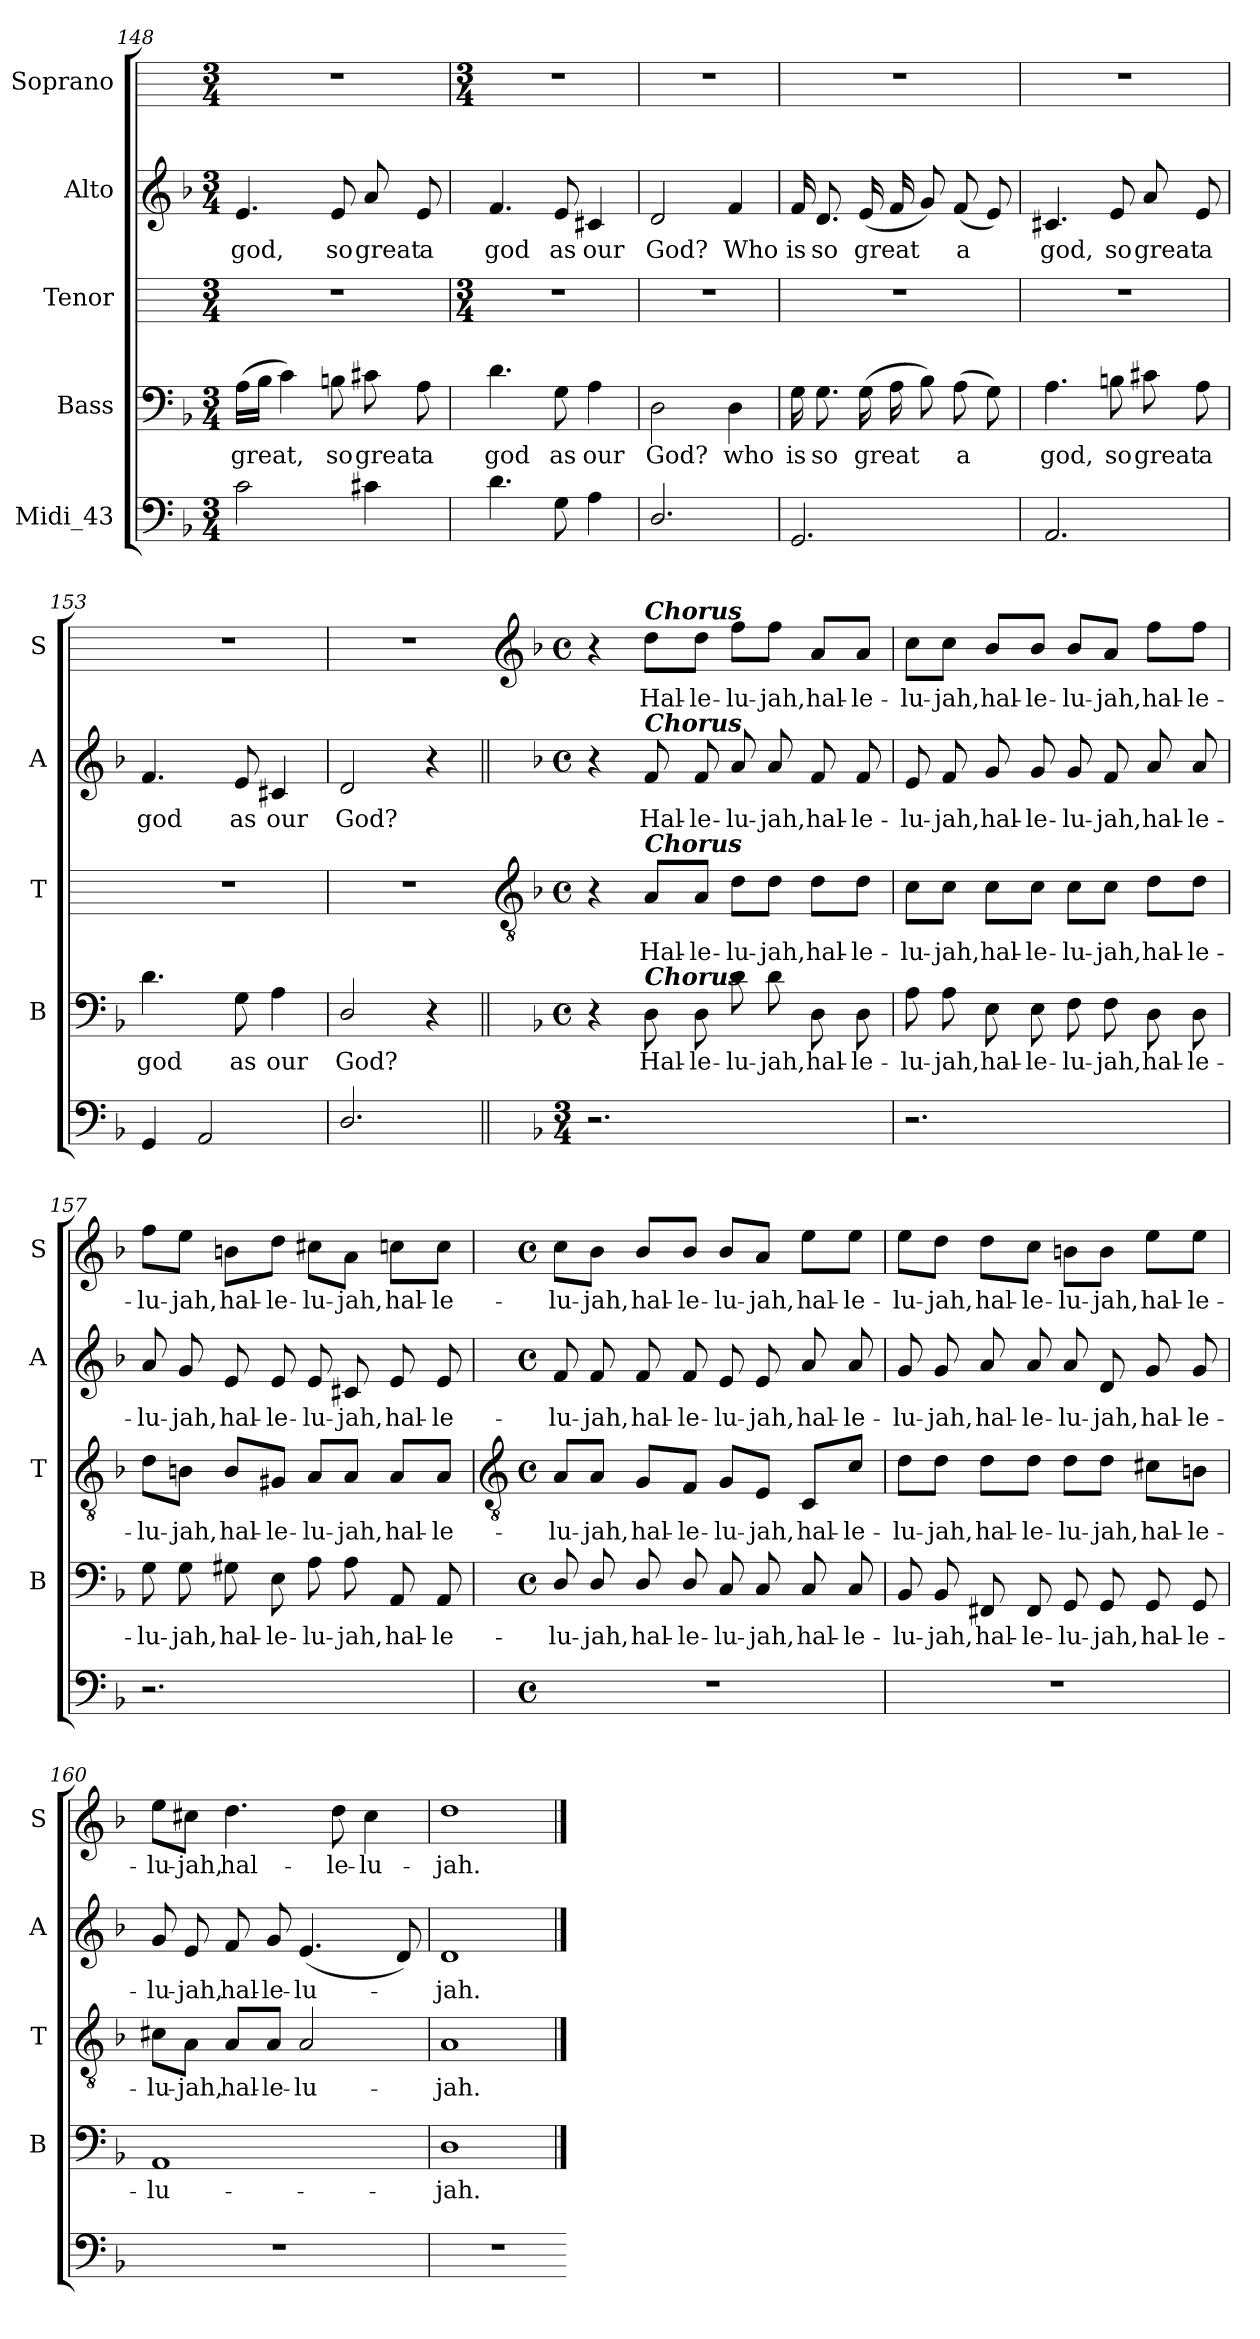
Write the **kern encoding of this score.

**kern	**kern	**text	**kern	**text	**kern	**text	**kern	**text
*part5	*part4	*part4	*part3	*part3	*part2	*part2	*part1	*part1
*staff5	*staff4	*staff4	*staff3	*staff3	*staff2	*staff2	*staff1	*staff1
*I"Midi_43	*I"Bass	*	*I"Tenor	*	*I"Alto	*	*I"Soprano	*
*	*I'B	*	*I'T	*	*I'A	*	*I'S	*
*clefF4	*clefF4	*	*	*	*clefG2	*	*	*
*k[b-]	*k[b-]	*	*	*	*k[b-]	*	*	*
*F:	*F:	*	*	*	*F:	*	*	*
*M3/4	*M3/4	*	*M3/4	*	*M3/4	*	*M3/4	*
=148	=148	=148	=148	=148	=148	=148	=148	=148
!	!	!LO:LY:b	!	!	!	!LO:LY:b	!	!
2c	(>16ALL	great,	2.r	.	4.e	god,	2.r	.
.	16B-JJ	.	.	.	.	.	.	.
.	4c)	.	.	.	.	.	.	.
!	!	!LO:LY:b	!	!	!	!LO:LY:b	!	!
.	8Bn	so	.	.	8e	so	.	.
!	!	!LO:LY:b	!	!	!	!LO:LY:b	!	!
4c#X	8c#X	great	.	.	8a	great	.	.
!	!	!LO:LY:b	!	!	!	!LO:LY:b	!	!
.	8A	a	.	.	8e	a	.	.
!!LO:LB:g=z
=149	=149	=149	=149	=149	=149	=149	=149	=149
*	*	*	*M3/4	*	*	*	*M3/4	*
!	!	!LO:LY:b	!	!	!	!LO:LY:b	!	!
4.d	4.d	god	2.r	.	4.f	god	2.r	.
!	!	!LO:LY:b	!	!	!	!LO:LY:b	!	!
8G	8G	as	.	.	8e	as	.	.
!	!	!LO:LY:b	!	!	!	!LO:LY:b	!	!
4A	4A	our	.	.	4c#X	our	.	.
=150	=150	=150	=150	=150	=150	=150	=150	=150
!	!	!LO:LY:b	!	!	!	!LO:LY:b	!	!
2.D/	2D	God?	2.r	.	2d	God?	2.r	.
!	!	!LO:LY:b	!	!	!	!LO:LY:b	!	!
.	4D	who	.	.	4f	Who	.	.
=151	=151	=151	=151	=151	=151	=151	=151	=151
!	!	!LO:LY:b	!	!	!	!LO:LY:b	!	!
2.GG	16G	is	2.r	.	16f	is	2.r	.
!	!	!LO:LY:b	!	!	!	!LO:LY:b	!	!
.	8.G	so	.	.	8.d	so	.	.
!	!	!LO:LY:b	!	!	!	!LO:LY:b	!	!
.	(>16GLL	great	.	.	(<16eLL	great	.	.
.	16A	.	.	.	16f	.	.	.
.	8B-J)	.	.	.	8gJ)	.	.	.
!	!	!LO:LY:b	!	!	!	!LO:LY:b	!	!
.	(>8AL	a	.	.	(<8fL	a	.	.
.	8GJ)	.	.	.	8eJ)	.	.	.
=152	=152	=152	=152	=152	=152	=152	=152	=152
!	!	!LO:LY:b	!	!	!	!LO:LY:b	!	!
2.AA	4.A	god,	2.r	.	4.c#X	god,	2.r	.
!	!	!LO:LY:b	!	!	!	!LO:LY:b	!	!
.	8Bn	so	.	.	8e	so	.	.
!	!	!LO:LY:b	!	!	!	!LO:LY:b	!	!
.	8c#X	great	.	.	8a	great	.	.
!	!	!LO:LY:b	!	!	!	!LO:LY:b	!	!
.	8A	a	.	.	8e	a	.	.
=153	=153	=153	=153	=153	=153	=153	=153	=153
!	!	!LO:LY:b	!	!	!	!LO:LY:b	!	!
4GG	4.d	god	2.r	.	4.f	god	2.r	.
2AA	.	.	.	.	.	.	.	.
!	!	!LO:LY:b	!	!	!	!LO:LY:b	!	!
.	8G	as	.	.	8e	as	.	.
!	!	!LO:LY:b	!	!	!	!LO:LY:b	!	!
.	4A	our	.	.	4c#X	our	.	.
=154	=154	=154	=154	=154	=154	=154	=154	=154
!	!	!LO:LY:b	!	!	!	!LO:LY:b	!	!
2.D/	2D/	God?	2.r	.	2d	God?	2.r	.
.	4r	.	.	.	4r	.	.	.
!!LO:LB:g=z
=155||	=155||	=155	=155	=155	=155||	=155	=155	=155
*	*	*	*clefGv2	*	*	*	*clefG2	*
*	*	*	*k[b-]	*	*	*	*k[b-]	*
*	*	*	*F:	*	*	*	*F:	*
*M3/4	*M4/4	*	*M4/4	*	*M4/4	*	*M4/4	*
*	*met(c)	*	*met(c)	*	*met(c)	*	*met(c)	*
2.r	4r	.	4r	.	4r	.	4r	.
!	!	!	!	!	!	!	!LO:TX:a:Bi:t=Chorus	!
!	!	!	!	!	!LO:TX:a:Bi:t=Chorus	!	!	!
!	!	!	!LO:TX:a:Bi:t=Chorus	!	!	!	!	!
!	!LO:TX:a:Bi:t=Chorus	!	!	!	!	!	!	!
!	!	!LO:LY:b	!	!LO:LY:b	!	!LO:LY:b	!	!LO:LY:b
.	8D	Hal-	8A/L	Hal-	8f	Hal-	8dd\L	Hal-
!	!	!LO:LY:b	!	!LO:LY:b	!	!LO:LY:b	!	!LO:LY:b
.	8D	-le-	8A/J	-le-	8f	-le-	8dd\J	-le-
!	!	!LO:LY:b	!	!LO:LY:b	!	!LO:LY:b	!	!LO:LY:b
.	8d	-lu-	8d\L	-lu-	8a	-lu-	8ff\L	-lu-
!	!	!LO:LY:b	!	!LO:LY:b	!	!LO:LY:b	!	!LO:LY:b
.	8d	-jah,	8d\J	-jah,	8a	-jah,	8ff\J	-jah,
!	!	!LO:LY:b	!	!LO:LY:b	!	!LO:LY:b	!	!LO:LY:b
4ryy	8D	hal-	8d\L	hal-	8f	hal-	8a/L	hal-
!	!	!LO:LY:b	!	!LO:LY:b	!	!LO:LY:b	!	!LO:LY:b
.	8D	-le-	8d\J	-le-	8f	-le-	8a/J	-le-
=156	=156	=156	=156	=156	=156	=156	=156	=156
!	!	!LO:LY:b	!	!LO:LY:b	!	!LO:LY:b	!	!LO:LY:b
2.r	8A	-lu-	8c\L	-lu-	8e	-lu-	8cc\L	-lu-
!	!	!LO:LY:b	!	!LO:LY:b	!	!LO:LY:b	!	!LO:LY:b
.	8A	-jah,	8c\J	-jah,	8f	-jah,	8cc\J	-jah,
!	!	!LO:LY:b	!	!LO:LY:b	!	!LO:LY:b	!	!LO:LY:b
.	8E	hal-	8c\L	hal-	8g	hal-	8b-/L	hal-
!	!	!LO:LY:b	!	!LO:LY:b	!	!LO:LY:b	!	!LO:LY:b
.	8E	-le-	8c\J	-le-	8g	-le-	8b-/J	-le-
!	!	!LO:LY:b	!	!LO:LY:b	!	!LO:LY:b	!	!LO:LY:b
.	8F	-lu-	8c\L	-lu-	8g	-lu-	8b-/L	-lu-
!	!	!LO:LY:b	!	!LO:LY:b	!	!LO:LY:b	!	!LO:LY:b
.	8F	-jah,	8c\J	-jah,	8f	-jah,	8a/J	-jah,
!	!	!LO:LY:b	!	!LO:LY:b	!	!LO:LY:b	!	!LO:LY:b
4ryy	8D	hal-	8d\L	hal-	8a	hal-	8ff\L	hal-
!	!	!LO:LY:b	!	!LO:LY:b	!	!LO:LY:b	!	!LO:LY:b
.	8D	-le-	8d\J	-le-	8a	-le-	8ff\J	-le-
=157	=157	=157	=157	=157	=157	=157	=157	=157
!	!	!LO:LY:b	!	!LO:LY:b	!	!LO:LY:b	!	!LO:LY:b
2.r	8G	-lu-	8d\L	-lu-	8a	-lu-	8ff\L	-lu-
!	!	!LO:LY:b	!	!LO:LY:b	!	!LO:LY:b	!	!LO:LY:b
.	8G	-jah,	8Bn\J	-jah,	8g	-jah,	8ee\J	-jah,
!	!	!LO:LY:b	!	!LO:LY:b	!	!LO:LY:b	!	!LO:LY:b
.	8G#X	hal-	8B/L	hal-	8e	hal-	8bn\L	hal-
!	!	!LO:LY:b	!	!LO:LY:b	!	!LO:LY:b	!	!LO:LY:b
.	8E	-le-	8G#X/J	-le-	8e	-le-	8dd\J	-le-
!	!	!LO:LY:b	!	!LO:LY:b	!	!LO:LY:b	!	!LO:LY:b
.	8A	-lu-	8A/L	-lu-	8e	-lu-	8cc#X\L	-lu-
!	!	!LO:LY:b	!	!LO:LY:b	!	!LO:LY:b	!	!LO:LY:b
.	8A	-jah,	8A/J	-jah,	8c#X	-jah,	8a\J	-jah,
!	!	!LO:LY:b	!	!LO:LY:b	!	!LO:LY:b	!	!LO:LY:b
4ryy	8AA	hal-	8A/L	hal-	8e	hal-	8ccn\L	hal-
!	!	!LO:LY:b	!	!LO:LY:b	!	!LO:LY:b	!	!LO:LY:b
.	8AA	-le-	8A/J	-le-	8e	-le-	8cc\J	-le-
!!LO:LB:g=z
=158	=158	=158	=158	=158	=158	=158	=158	=158
*	*	*	*clefGv2	*	*	*	*	*
*M4/4	*M4/4	*	*M4/4	*	*M4/4	*	*M4/4	*
*met(c)	*met(c)	*	*met(c)	*	*met(c)	*	*met(c)	*
!	!	!LO:LY:b	!	!LO:LY:b	!	!LO:LY:b	!	!LO:LY:b
1r	8D/	-lu-	8A/L	-lu-	8f	-lu-	8cc\L	-lu-
!	!	!LO:LY:b	!	!LO:LY:b	!	!LO:LY:b	!	!LO:LY:b
.	8D/	-jah,	8A/J	-jah,	8f	-jah,	8b-\J	-jah,
!	!	!LO:LY:b	!	!LO:LY:b	!	!LO:LY:b	!	!LO:LY:b
.	8D/	hal-	8G/L	hal-	8f	hal-	8b-/L	hal-
!	!	!LO:LY:b	!	!LO:LY:b	!	!LO:LY:b	!	!LO:LY:b
.	8D/	-le-	8F/J	-le-	8f	-le-	8b-/J	-le-
!	!	!LO:LY:b	!	!LO:LY:b	!	!LO:LY:b	!	!LO:LY:b
.	8C	-lu-	8G/L	-lu-	8e	-lu-	8b-/L	-lu-
!	!	!LO:LY:b	!	!LO:LY:b	!	!LO:LY:b	!	!LO:LY:b
.	8C	-jah,	8E/J	-jah,	8e	-jah,	8a/J	-jah,
!	!	!LO:LY:b	!	!LO:LY:b	!	!LO:LY:b	!	!LO:LY:b
.	8C	hal-	8C/L	hal-	8a	hal-	8ee\L	hal-
!	!	!LO:LY:b	!	!LO:LY:b	!	!LO:LY:b	!	!LO:LY:b
.	8C	-le-	8c/J	-le-	8a	-le-	8ee\J	-le-
=159	=159	=159	=159	=159	=159	=159	=159	=159
!	!	!LO:LY:b	!	!LO:LY:b	!	!LO:LY:b	!	!LO:LY:b
1r	8BB-	-lu-	8d\L	-lu-	8g	-lu-	8ee\L	-lu-
!	!	!LO:LY:b	!	!LO:LY:b	!	!LO:LY:b	!	!LO:LY:b
.	8BB-	-jah,	8d\J	-jah,	8g	-jah,	8dd\J	-jah,
!	!	!LO:LY:b	!	!LO:LY:b	!	!LO:LY:b	!	!LO:LY:b
.	8FF#X	hal-	8d\L	hal-	8a	hal-	8dd\L	hal-
!	!	!LO:LY:b	!	!LO:LY:b	!	!LO:LY:b	!	!LO:LY:b
.	8FF#	-le-	8d\J	-le-	8a	-le-	8cc\J	-le-
!	!	!LO:LY:b	!	!LO:LY:b	!	!LO:LY:b	!	!LO:LY:b
.	8GG	-lu-	8d\L	-lu-	8a	-lu-	8bn\L	-lu-
!	!	!LO:LY:b	!	!LO:LY:b	!	!LO:LY:b	!	!LO:LY:b
.	8GG	-jah,	8d\J	-jah,	8d	-jah,	8b\J	-jah,
!	!	!LO:LY:b	!	!LO:LY:b	!	!LO:LY:b	!	!LO:LY:b
.	8GG	hal-	8c#X\L	hal-	8g	hal-	8ee\L	hal-
!	!	!LO:LY:b	!	!LO:LY:b	!	!LO:LY:b	!	!LO:LY:b
.	8GG	-le-	8Bn\J	-le-	8g	-le-	8ee\J	-le-
=160	=160	=160	=160	=160	=160	=160	=160	=160
!	!	!LO:LY:b	!	!LO:LY:b	!	!LO:LY:b	!	!LO:LY:b
1r	1AA	-lu-	8c#X\L	-lu-	8g	-lu-	8ee\L	-lu-
!	!	!	!	!LO:LY:b	!	!LO:LY:b	!	!LO:LY:b
.	.	.	8A\J	-jah,	8e	-jah,	8cc#X\J	-jah,
!	!	!	!	!LO:LY:b	!	!LO:LY:b	!	!LO:LY:b
.	.	.	8A/L	hal-	8f	hal-	4.dd	hal-
!	!	!	!	!LO:LY:b	!	!LO:LY:b	!	!
.	.	.	8A/J	-le-	8g	-le-	.	.
!	!	!	!	!LO:LY:b	!	!LO:LY:b	!	!
.	.	.	2A	-lu-	(<4.e	-lu-	.	.
!	!	!	!	!	!	!	!	!LO:LY:b
.	.	.	.	.	.	.	8dd	-le-
!	!	!	!	!	!	!	!	!LO:LY:b
.	.	.	.	.	.	.	4cc#	-lu-
.	.	.	.	.	8d)	.	.	.
=161	=161	=161	=161	=161	=161	=161	=161	=161
!	!	!LO:LY:b	!	!LO:LY:b	!	!LO:LY:b	!	!LO:LY:b
1r	1D	-jah.	1A	-jah.	1d	jah.	1dd	-jah.
=	==	==	==	==	==	==	==	==
*-	*-	*-	*-	*-	*-	*-	*-	*-
